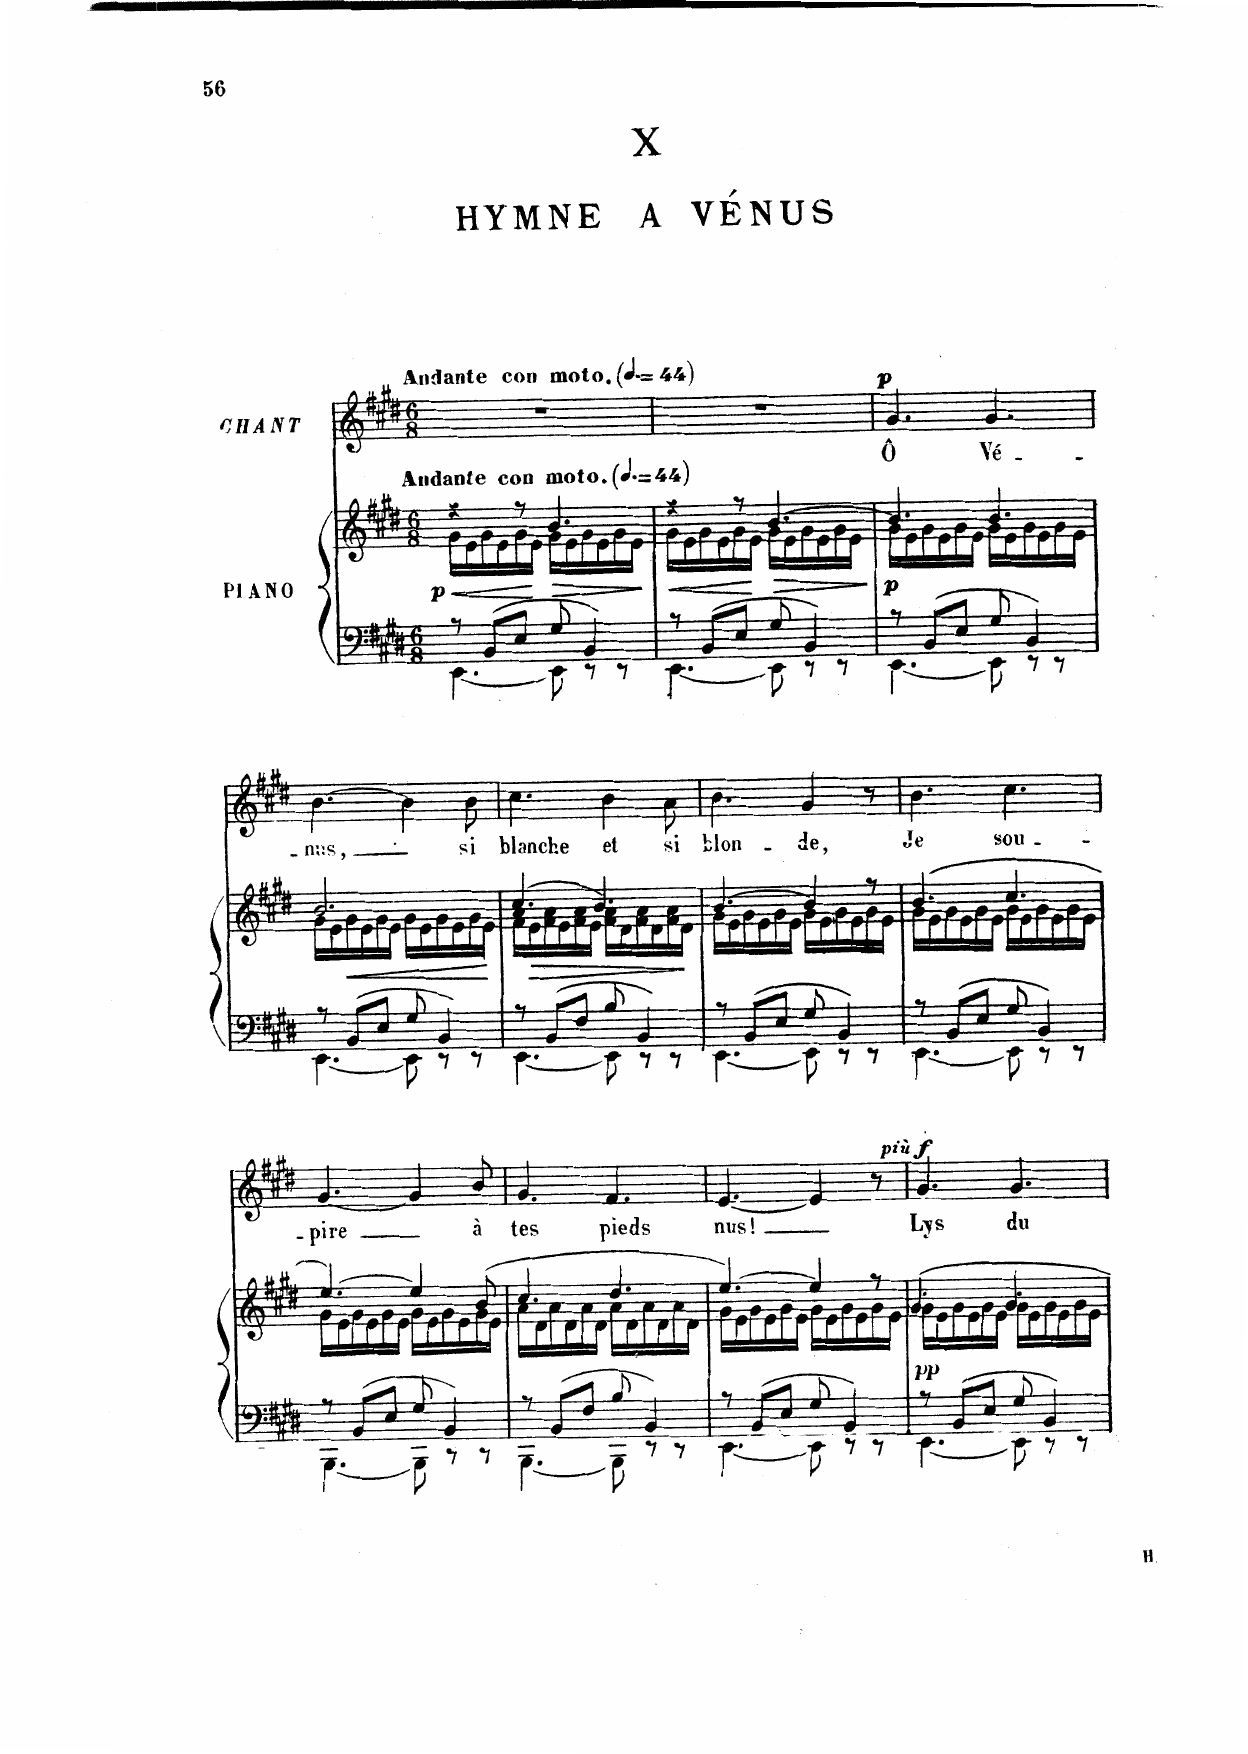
**kern	**kern	**dynam	**kern	**text	**dynam
*part2	*part2	*part2	*part1	*part1	*part1
*staff3	*staff2	*staff2/3	*staff1	*staff1	*staff1
*I"Piano	*	*	*I"Chant Voice	*	*
*I'Pno	*	*	*	*	*
*clefF4	*clefG2	*	*clefG2	*	*
*k[f#c#g#d#]	*k[f#c#g#d#]	*	*k[f#c#g#d#]	*	*
*M6/8	*M6/8	*	*M6/8	*	*
*MM66	*MM66	*	*MM66	*	*
=1	=1	=1	=1	=1	=1
*^	*	*	*	*	*
!	!	!	!	!LO:TX:a:B:t=Andante con moto	!	!
!	!	!LO:TX:a:B:t=Andante con moto	!	!	!	!
!	!	!	!LO:HP:b	!	!	!
*	*	*^	*	*	*	*
!	!	!	!	!LO:DY:n=1:b	!	!	!
8r	[4.EE\	4r	16g#\LL	< p	2.r	.	.
.	.	.	16e\	.	.	.	.
8BB/L	.	.	16g#\	.	.	.	.
.	.	.	16e\	.	.	.	.
8E/J	.	8r	16g#\	.	.	.	.
.	.	.	16e\JJ	.	.	.	.
!	!	!	!	!LO:HP:n=1:b	!	!	!
8G#/	8EE\]	4.b/	16g#\LL	[ >	.	.	.
.	.	.	16e\	.	.	.	.
4BB/	8r	.	16g#\	.	.	.	.
.	.	.	16e\	.	.	.	.
.	8r	.	16g#\	.	.	.	.
.	.	.	16e\JJ	.	.	.	.
*v	*v	*	*	*	*	*	*
*	*v	*v	*	*	*	*
.	.	]	.	.	.
=2	=2	=2	=2	=2	=2
*^	*	*	*	*	*
!	!	!	!LO:HP:b	!	!	!
*	*	*^	*	*	*	*
8r	[4.EE\	4r	16g#\LL	<	2.r	.	.
.	.	.	16e\	.	.	.	.
8BB/L	.	.	16g#\	.	.	.	.
.	.	.	16e\	.	.	.	.
8E/J	.	8r	16g#\	.	.	.	.
.	.	.	16e\JJ	.	.	.	.
!	!	!	!	!LO:HP:n=1:b	!	!	!
8G#/	8EE\]	[4.b/	16g#\LL	[ >	.	.	.
.	.	.	16e\	.	.	.	.
4BB/	8r	.	16g#\	.	.	.	.
.	.	.	16e\	.	.	.	.
.	8r	.	16g#\	.	.	.	.
.	.	.	16e\JJ	.	.	.	.
*v	*v	*	*	*	*	*	*
*	*v	*v	*	*	*	*
.	.	]	.	.	.
=3	=3	=3	=3	=3	=3
*^	*^	*	*	*	*
!	!	!	!	!LO:DY:b	!	!	!LO:DY:a
8r	[4.EE\	4.b/]	16g#\LL	p	4.g#/	Ô	p
.	.	.	16e\	.	.	.	.
8BB/L	.	.	16g#\	.	.	.	.
.	.	.	16e\	.	.	.	.
8E/J	.	.	16g#\	.	.	.	.
.	.	.	16e\JJ	.	.	.	.
8G#/	8EE\]	4.b/	16g#\LL	.	4.g#/	Vé-	.
.	.	.	16e\	.	.	.	.
4BB/	8r	.	16g#\	.	.	.	.
.	.	.	16e\	.	.	.	.
.	8r	.	16g#\	.	.	.	.
.	.	.	16e\JJ	.	.	.	.
=4	=4	=4	=4	=4	=4	=4	=4
8r	[4.EE\	2.b/	16g#\LL	.	[4.b\	-- nus,	.
.	.	.	16e\	.	.	.	.
!	!	!	!	!LO:HP:b	!	!	!
8BB/L	.	.	16g#\	<	.	.	.
.	.	.	16e\	.	.	.	.
8E/J	.	.	16g#\	.	.	.	.
.	.	.	16e\JJ	.	.	.	.
8G#/	8EE\]	.	16g#\LL	.	4b\]	.	.
.	.	.	16e\	.	.	.	.
4BB/	8r	.	16g#\	.	.	.	.
.	.	.	16e\	.	.	.	.
.	8r	.	16g#\	.	8b\	si	.
.	.	.	16e\JJ	.	.	.	.
=5	=5	=5	=5	=5	=5	=5	=5
8r	[4.EE\	(4.cc#/	16f#\ 16a\LL	.	4.cc#\	blanche	.
.	.	.	16e\	.	.	.	.
8BB/L	.	.	16f#\ 16a\	.	.	.	.
.	.	.	16e\	.	.	.	.
8F#/J	.	.	16f#\ 16a\	.	.	.	.
.	.	.	16e\JJ	.	.	.	.
8B/	8EE\]	4.b/)	16f#\ 16a\LL	.	4b\	et	.
.	.	.	16d#\	.	.	.	.
4BB/	8r	.	16f#\ 16a\	.	.	.	.
.	.	.	16d#\	.	.	.	.
.	8r	.	16f#\ 16a\	.	8a\	si	.
.	.	.	16d#\JJ	[	.	.	.
=6	=6	=6	=6	=6	=6	=6	=6
8r	[4.EE\	(4.b/	16g#\LL	.	4.b\	blon-	.
.	.	.	16e\	.	.	.	.
8BB/L	.	.	16g#\	.	.	.	.
.	.	.	16e\	.	.	.	.
8E/J	.	.	16g#\	.	.	.	.
.	.	.	16e\JJ	.	.	.	.
8G#/	8EE\]	4b/)	16g#\LL	.	4g#/	-de,	.
.	.	.	16e\	.	.	.	.
4BB/	8r	.	16g#\	.	.	.	.
.	.	.	16e\	.	.	.	.
.	8r	8r	16g#\	.	8r	.	.
.	.	.	16e\JJ	.	.	.	.
=7	=7	=7	=7	=7	=7	=7	=7
8r	[4.EE\	(4.b/	16g#\LL	.	4.b\	Je	.
.	.	.	16e\	.	.	.	.
8BB/L	.	.	16g#\	.	.	.	.
.	.	.	16e\	.	.	.	.
8E/J	.	.	16g#\	.	.	.	.
.	.	.	16e\JJ	.	.	.	.
8G#/	8EE\]	4.cc#/	16g#\LL	.	4.cc#\	sou-	.
.	.	.	16e\	.	.	.	.
4BB/	8r	.	16g#\	.	.	.	.
.	.	.	16e\	.	.	.	.
.	8r	.	16g#\	.	.	.	.
.	.	.	16e\JJ	.	.	.	.
=8	=8	=8	=8	=8	=8	=8	=8
8r	[4.BBB\	[4.ee/)	16g#\LL	.	[4.g#/	-- pire	.
.	.	.	16e\	.	.	.	.
8BB/L	.	.	16g#\	.	.	.	.
.	.	.	16e\	.	.	.	.
8E/J	.	.	16g#\	.	.	.	.
.	.	.	16e\JJ	.	.	.	.
8G#/	8BBB\]	4ee/]	16g#\LL	.	4g#/]	.	.
.	.	.	16e\	.	.	.	.
4BB/	8r	.	16g#\	.	.	.	.
.	.	.	16e\	.	.	.	.
.	8r	(8b/	16g#\	.	8b/	à	.
.	.	.	16e\JJ	.	.	.	.
=9	=9	=9	=9	=9	=9	=9	=9
8r	[4.BBB\	4.cc#/	16a\LL	.	4.g#/	tes	.
.	.	.	16d#\	.	.	.	.
8BB/L	.	.	16a\	.	.	.	.
.	.	.	16d#\	.	.	.	.
8F#/J	.	.	16a\	.	.	.	.
.	.	.	16d#\JJ	.	.	.	.
8B/	8BBB\]	4.dd#/	16a\LL	.	4.f#/	pieds	.
.	.	.	16d#\	.	.	.	.
4BB/	8r	.	16a\	.	.	.	.
.	.	.	16d#\	.	.	.	.
.	8r	.	16a\	.	.	.	.
.	.	.	16d#\JJ	.	.	.	.
=10	=10	=10	=10	=10	=10	=10	=10
8r	[4.EE\	[4.ee/)	16g#\LL	.	[4.e/	nus!	.
.	.	.	16e\	.	.	.	.
8BB/L	.	.	16g#\	.	.	.	.
.	.	.	16e\	.	.	.	.
8E/J	.	.	16g#\	.	.	.	.
.	.	.	16e\JJ	.	.	.	.
8G#/	8EE\]	4ee/]	16g#\LL	.	4e/]	.	.
.	.	.	16e\	.	.	.	.
4BB/	8r	.	16g#\	.	.	.	.
.	.	.	16e\	.	.	.	.
.	8r	8r	16g#\	.	8r	.	.
.	.	.	16e\JJ	.	.	.	.
=11	=11	=11	=11	=11	=11	=11	=11
!	!	!	!	!LO:DY:b	!	!	!LO:DY:a
!	!	!	!	!	!	!	!LO:DY:n=1:a
8r	[4.EE\	4.g#/	16g#\LL	pp	4.g#/	Lys	other-dynamics f
.	.	.	16e\	.	.	.	.
8BB/L	.	.	16g#\	.	.	.	.
.	.	.	16e\	.	.	.	.
8E/J	.	.	16g#\	.	.	.	.
.	.	.	16e\JJ	.	.	.	.
8G#/	8EE\]	4.g#/	16g#\LL	.	4.g#/	du	.
.	.	.	16e\	.	.	.	.
4BB/	8r	.	16g#\	.	.	.	.
.	.	.	16e\	.	.	.	.
.	8r	.	16g#\	.	.	.	.
.	.	.	16e\JJ	.	.	.	.
*v	*v	*	*	*	*	*	*
*	*v	*v	*	*	*	*
=	=	=	=	=	=
*-	*-	*-	*-	*-	*-
